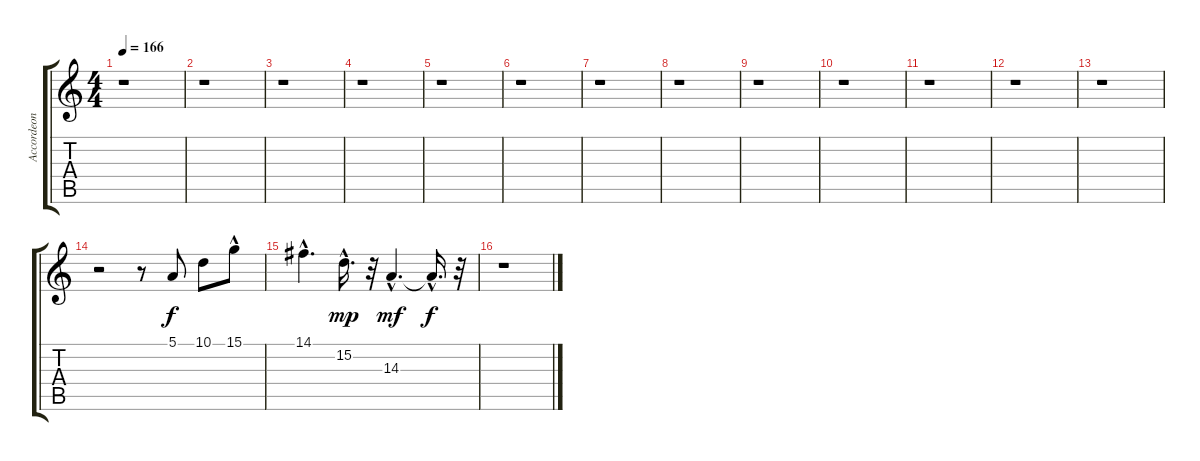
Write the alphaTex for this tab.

\track ("Accordeon" "Accordeon") {instrument accordion}
\staff {score tabs}
\tuning (E4 B3 G3 D3 A2 E2) {hide}
\ts (4 4)
\tempo 166
\clef g2
\ks c
r.1{dy f} |
r.1 |
r.1 |
r.1 |
r.1 |
r.1 |
r.1 |
r.1 |
r.1 |
r.1 |
r.1 |
r.1 |
r.1 |
r.2 r.8 5.1.8 10.1.8 15.1{hac}.8 |
14.1{hac}.4{d} 15.2{hac}.16{d dy mp} r.32 14.3{hac}.4{d dy mf} 14.3{hac t}.16{d dy f} r.32 |
r.1
